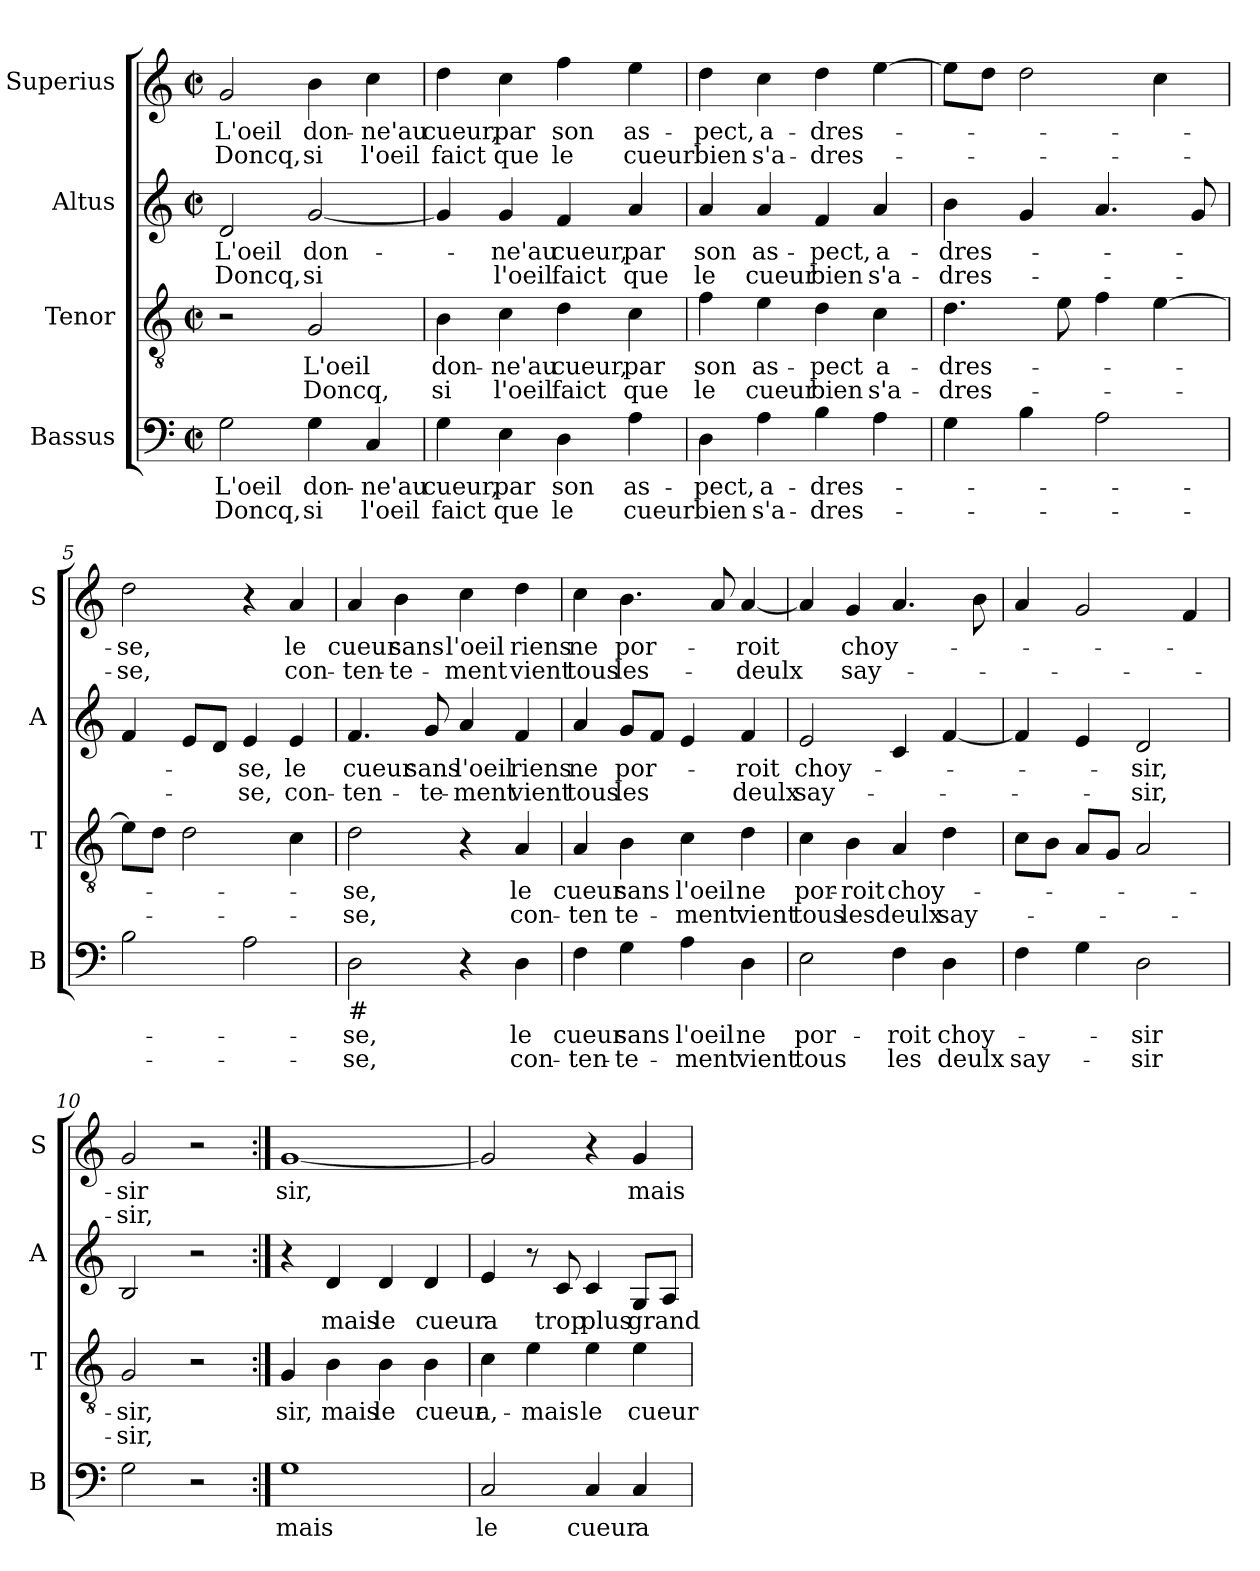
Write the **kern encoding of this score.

**kern	**text	**text	**kern	**text	**text	**kern	**text	**text	**kern	**text	**text
*part4	*part4	*part4	*part3	*part3	*part3	*part2	*part2	*part2	*part1	*part1	*part1
*staff4	*staff4	*staff4	*staff3	*staff3	*staff3	*staff2	*staff2	*staff2	*staff1	*staff1	*staff1
*I"Bassus	*	*	*I"Tenor	*	*	*I"Altus	*	*	*I"Superius	*	*
*I'B	*	*	*I'T	*	*	*I'A	*	*	*I'S	*	*
*clefF4	*	*	*clefGv2	*	*	*clefG2	*	*	*clefG2	*	*
*k[]	*	*	*k[]	*	*	*k[]	*	*	*k[]	*	*
*C:	*	*	*C:	*	*	*C:	*	*	*C:	*	*
*M2/2	*	*	*M2/2	*	*	*M2/2	*	*	*M2/2	*	*
*met(c|)	*	*	*met(c|)	*	*	*met(c|)	*	*	*met(c|)	*	*
=1	=1	=1	=1	=1	=1	=1	=1	=1	=1	=1	=1
2G\	L'oeil	Doncq,	2r	.	.	2d/	L'oeil	Doncq,	2g/	L'oeil	Doncq,
4G\	don-	si	2G/	L'oeil	Doncq,	[2g/	don-	si	4b\	don-	si
4C/	-ne'au	l'oeil	.	.	.	.	.	.	4cc\	-ne'au	l'oeil
=2	=2	=2	=2	=2	=2	=2	=2	=2	=2	=2	=2
4G\	cueur,	faict	4B\	don-	si	4g/]	.	.	4dd\	cueur,	faict
4E\	par	que	4c\	-ne'au	l'oeil	4g/	-ne'au	l'oeil	4cc\	par	que
4D\	son	le	4d\	cueur,	faict	4f/	cueur,	faict	4ff\	son	le
4A\	as-	cueur	4c\	par	que	4a/	par	que	4ee\	as-	cueur
=3	=3	=3	=3	=3	=3	=3	=3	=3	=3	=3	=3
4D\	-pect,	bien	4f\	son	le	4a/	son	le	4dd\	-pect,	bien
4A\	a-	s'a-	4e\	as-	cueur	4a/	as-	cueur	4cc\	a-	s'a-
4B\	-dres-	-dres-	4d\	-pect	bien	4f/	-pect,	bien	4dd\	-dres-	-dres-
4A\	.	.	4c\	a-	s'a-	4a/	a-	s'a-	[4ee\	.	.
=4	=4	=4	=4	=4	=4	=4	=4	=4	=4	=4	=4
4G\	.	.	4.d\	-dres-	-dres-	4b\	-dres-	-dres-	8ee\L]	.	.
.	.	.	.	.	.	.	.	.	8dd\J	.	.
4B\	.	.	.	.	.	4g/	.	.	2dd\	.	.
.	.	.	8e\	.	.	.	.	.	.	.	.
2A\	.	.	4f\	.	.	4.a/	.	.	.	.	.
.	.	.	[4e\	.	.	.	.	.	4cc\	.	.
.	.	.	.	.	.	8g/	.	.	.	.	.
!!LO:LB:g=z
=5	=5	=5	=5	=5	=5	=5	=5	=5	=5	=5	=5
2B\	.	.	8e\L]	.	.	4f/	.	.	2dd\	-se,	-se,
.	.	.	8d\J	.	.	.	.	.	.	.	.
.	.	.	2d\	.	.	8e/L	.	.	.	.	.
.	.	.	.	.	.	8d/J	.	.	.	.	.
2A\	.	.	.	.	.	4e/	-se,	-se,	4r	.	.
.	.	.	4c\	.	.	4e/	le	con-	4a/	le	con-
=6	=6	=6	=6	=6	=6	=6	=6	=6	=6	=6	=6
!LO:TX:b:t=#	!	!	!	!	!	!	!	!	!	!	!
2D\	-se,	-se,	2d\	-se,	-se,	4.f/	cueur	-ten-	4a/	cueur	-ten-
.	.	.	.	.	.	.	.	.	4b\	sans	-te-
.	.	.	.	.	.	8g/	sans	-te-	.	.	.
4r	.	.	4r	.	.	4a/	l'oeil	-ment	4cc\	l'oeil	-ment
4D\	le	con-	4A/	le	con-	4f/	riens	vient	4dd\	riens	vient
=7	=7	=7	=7	=7	=7	=7	=7	=7	=7	=7	=7
4F\	cueur	-ten-	4A/	cueur	-ten	4a/	ne	tous	4cc\	ne	tous
4G\	sans	-te-	4B\	sans	te-	8g/L	por-	les	4.b\	por-	les-
.	.	.	.	.	.	8f/J	.	.	.	.	.
4A\	l'oeil	-ment	4c\	l'oeil	-ment	4e/	.	.	.	.	.
.	.	.	.	.	.	.	.	.	8a/	.	.
4D\	ne	vient	4d\	ne	vient	4f/	-roit	deulx	[4a/	-roit	-deulx
=8	=8	=8	=8	=8	=8	=8	=8	=8	=8	=8	=8
2E\	por-	tous	4c\	por-	tous	2e/	choy-	say-	4a/]	.	.
.	.	.	4B\	-roit	les	.	.	.	4g/	choy-	say-
4F\	-roit	les	4A/	choy-	deulx	4c/	.	.	4.a/	.	.
4D\	choy-	deulx	4d\	.	say-	[4f/	.	.	.	.	.
.	.	.	.	.	.	.	.	.	8b\	.	.
!!LO:LB:g=z
=9	=9	=9	=9	=9	=9	=9	=9	=9	=9	=9	=9
4F\	.	say-	8c\L	.	.	4f/]	.	.	4a/	.	.
.	.	.	8B\J	.	.	.	.	.	.	.	.
4G\	.	.	8A/L	.	.	4e/	.	.	2g/	.	.
.	.	.	8G/J	.	.	.	.	.	.	.	.
2D\	-sir	-sir	2A/	.	.	2d/	-sir,	-sir,	.	.	.
.	.	.	.	.	.	.	.	.	4f/	.	.
=10	=10	=10	=10	=10	=10	=10	=10	=10	=10	=10	=10
2G\	.	.	2G/	-sir,	-sir,	2B/	.	.	2g/	-sir	-sir,
2r	.	.	2r	.	.	2r	.	.	2r	.	.
=11:|!	=11:|!	=11:|!	=11:|!	=11:|!	=11:|!	=11:|!	=11:|!	=11:|!	=11:|!	=11:|!	=11:|!
1G	mais	.	4G/	sir,	.	4r	.	.	[1g	sir,	.
.	.	.	4B\	mais	.	4d/	mais	.	.	.	.
.	.	.	4B\	le	.	4d/	le	.	.	.	.
.	.	.	4B\	cueur	.	4d/	cueur	.	.	.	.
=12	=12	=12	=12	=12	=12	=12	=12	=12	=12	=12	=12
2C/	le	.	4c\	a,-	.	4e/	a	.	2g/]	.	.
.	.	.	4e\	-mais	.	8r	.	.	.	.	.
.	.	.	.	.	.	8c/	trop	.	.	.	.
4C/	cueur	.	4e\	le	.	4c/	plus	.	4r	.	.
4C/	a	.	4e\	cueur	.	8G/L	grand	.	4g/	mais	.
.	.	.	.	.	.	8A/J	.	.	.	.	.
=	=	=	=	=	=	=	=	=	=	=	=
*-	*-	*-	*-	*-	*-	*-	*-	*-	*-	*-	*-
